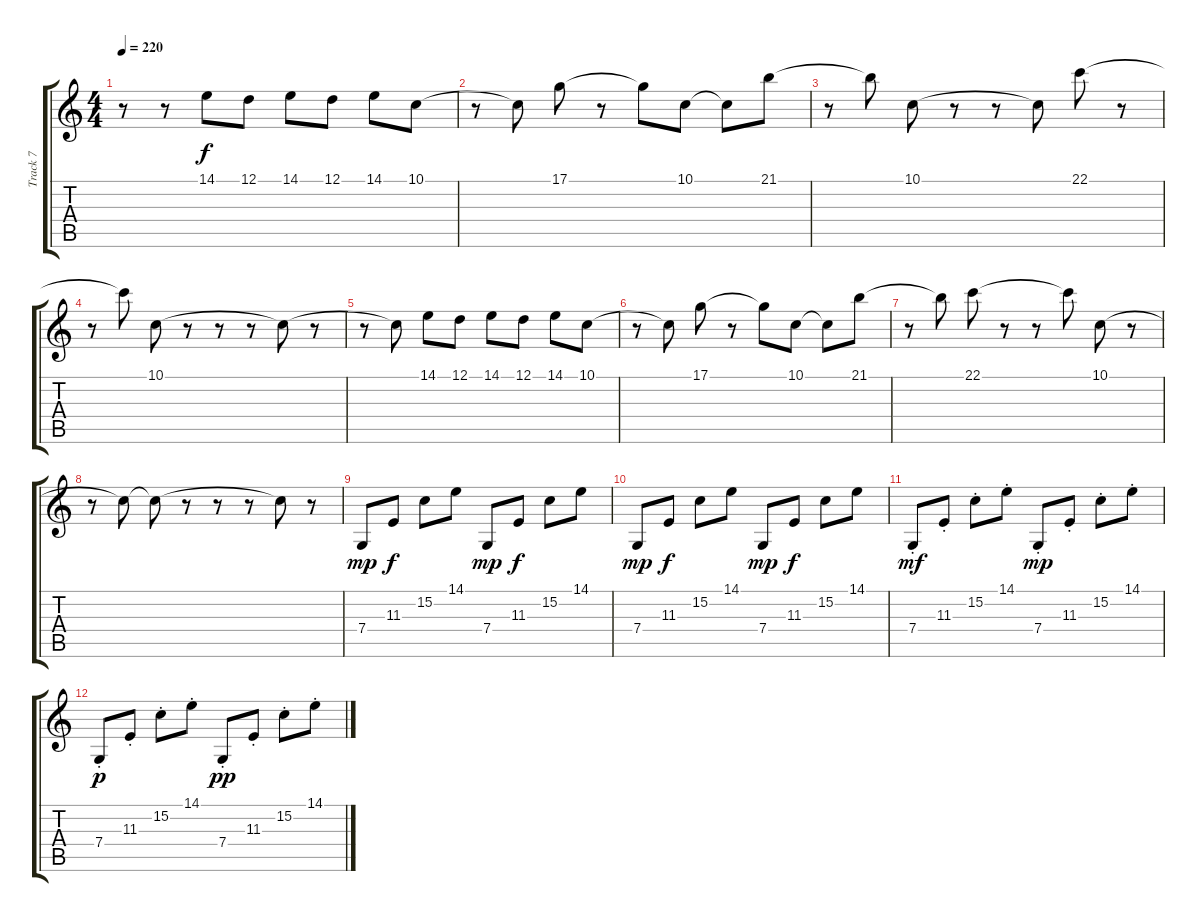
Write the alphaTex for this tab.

\track ("Track 7" "Track 7") {instrument lead1square}
\staff {score tabs}
\tuning (D4 A3 F3 C3 G2 D2) {hide}
\ts (4 4)
\tempo 220
\clef g2
\ks c
r.8{dy f} r.8 14.1.8 12.1.8 14.1.8 12.1.8 14.1.8 10.1.8 |
r.8 10.1{t}.8 17.1.8 r.8 17.1{t}.8 10.1.8 10.1{t}.8 21.1.8 |
r.8 21.1{t}.8 10.1.8 r.8 r.8 10.1{t}.8 22.1.8 r.8 |
r.8 22.1{t}.8 10.1.8 r.8 r.8 r.8 10.1{t}.8 r.8 |
r.8 10.1{t}.8 14.1.8 12.1.8 14.1.8 12.1.8 14.1.8 10.1.8 |
r.8 10.1{t}.8 17.1.8 r.8 17.1{t}.8 10.1.8 10.1{t}.8 21.1.8 |
r.8 21.1{t}.8 22.1.8 r.8 r.8 22.1{t}.8 10.1.8 r.8 |
r.8 10.1{t}.8 10.1{t}.8 r.8 r.8 r.8 10.1{t}.8 r.8 |
7.4.8{dy mp} 11.3.8{dy f} 15.2.8 14.1.8 7.4.8{dy mp} 11.3.8{dy f} 15.2.8 14.1.8 |
7.4.8{dy mp} 11.3.8{dy f} 15.2.8 14.1.8 7.4.8{dy mp} 11.3.8{dy f} 15.2.8 14.1.8 |
7.4{st}.8{dy mf} 11.3{st}.8 15.2{st}.8 14.1{st}.8 7.4{st}.8{dy mp} 11.3{st}.8 15.2{st}.8 14.1{st}.8 |
7.4{st}.8{dy p} 11.3{st}.8 15.2{st}.8 14.1{st}.8 7.4{st}.8{dy pp} 11.3{st}.8 15.2{st}.8 14.1{st}.8
